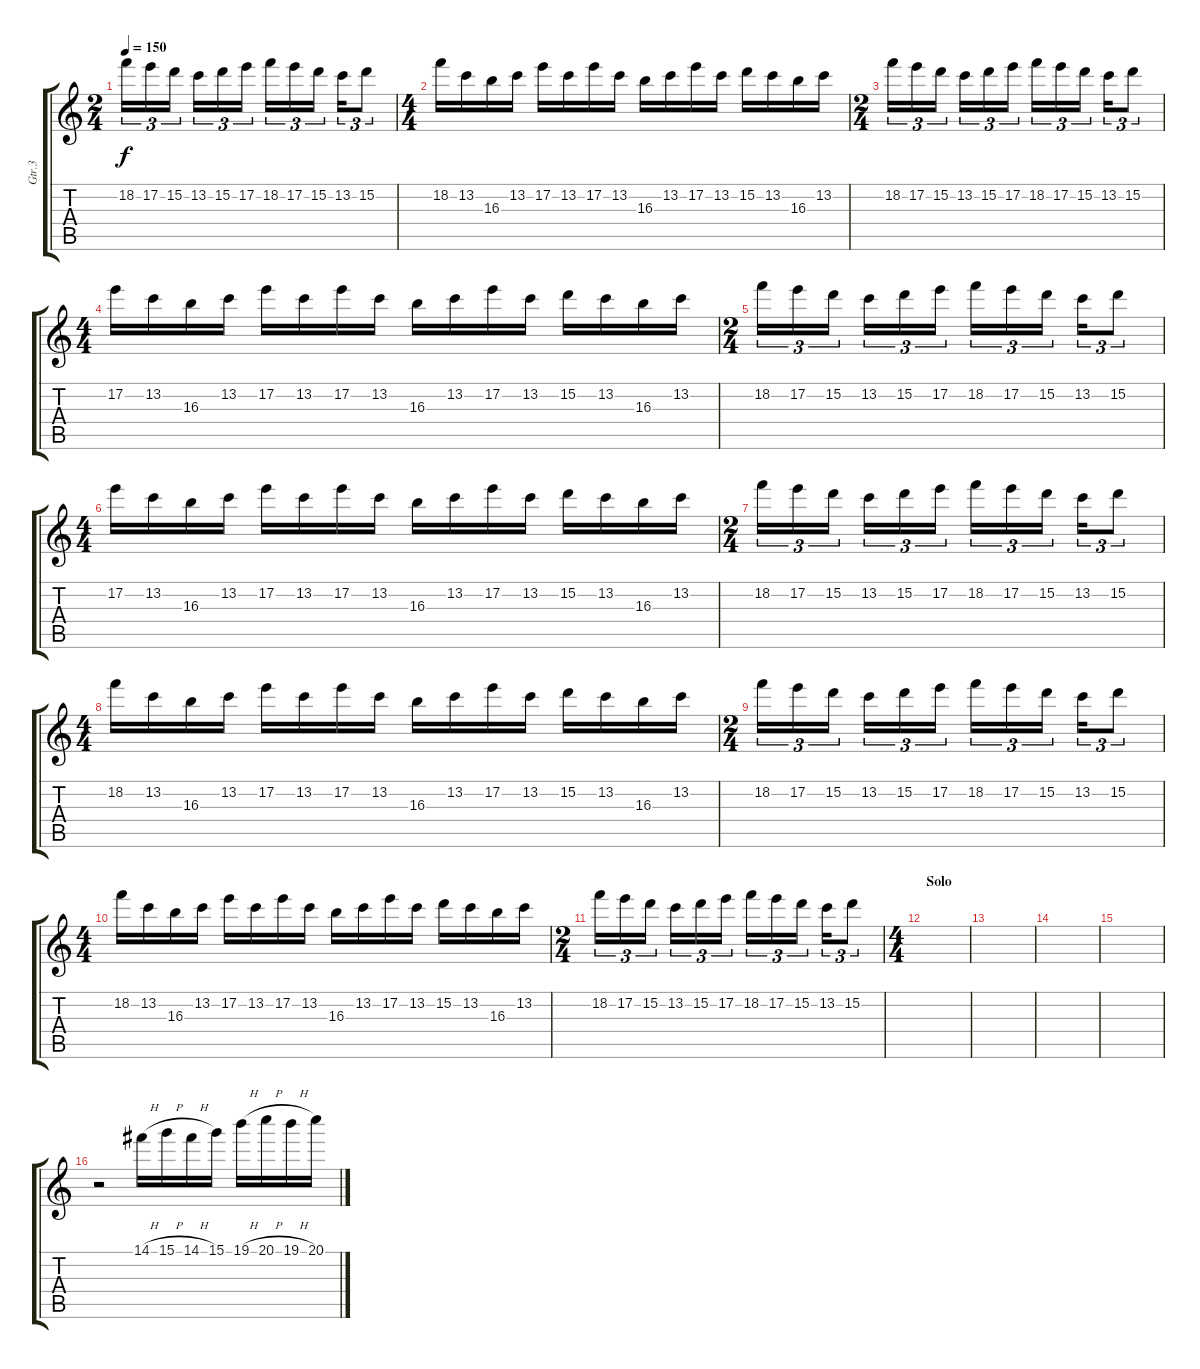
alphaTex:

\track ("Gtr.3" "Gtr.3") {instrument distortionguitar}
\staff {score tabs}
\tuning (E4 B3 G3 D3 A2 E2) {hide}
\ts (2 4)
\tempo 150
\clef g2
\ks c
18.2.16{tu (3 2) dy f} 17.2.16{tu (3 2)} 15.2.16{tu (3 2)} 13.2.16{tu (3 2)} 15.2.16{tu (3 2)} 17.2.16{tu (3 2)} 18.2.16{tu (3 2)} 17.2.16{tu (3 2)} 15.2.16{tu (3 2)} 13.2.16{tu (3 2)} 15.2.8{tu (3 2)} |
\ts (4 4)
18.2.16 13.2.16 16.3.16 13.2.16 17.2.16 13.2.16 17.2.16 13.2.16 16.3.16 13.2.16 17.2.16 13.2.16 15.2.16 13.2.16 16.3.16 13.2.16 |
\ts (2 4)
18.2.16{tu (3 2)} 17.2.16{tu (3 2)} 15.2.16{tu (3 2)} 13.2.16{tu (3 2)} 15.2.16{tu (3 2)} 17.2.16{tu (3 2)} 18.2.16{tu (3 2)} 17.2.16{tu (3 2)} 15.2.16{tu (3 2)} 13.2.16{tu (3 2)} 15.2.8{tu (3 2)} |
\ts (4 4)
17.2.16 13.2.16 16.3.16 13.2.16 17.2.16 13.2.16 17.2.16 13.2.16 16.3.16 13.2.16 17.2.16 13.2.16 15.2.16 13.2.16 16.3.16 13.2.16 |
\ts (2 4)
18.2.16{tu (3 2)} 17.2.16{tu (3 2)} 15.2.16{tu (3 2)} 13.2.16{tu (3 2)} 15.2.16{tu (3 2)} 17.2.16{tu (3 2)} 18.2.16{tu (3 2)} 17.2.16{tu (3 2)} 15.2.16{tu (3 2)} 13.2.16{tu (3 2)} 15.2.8{tu (3 2)} |
\ts (4 4)
17.2.16 13.2.16 16.3.16 13.2.16 17.2.16 13.2.16 17.2.16 13.2.16 16.3.16 13.2.16 17.2.16 13.2.16 15.2.16 13.2.16 16.3.16 13.2.16 |
\ts (2 4)
18.2.16{tu (3 2)} 17.2.16{tu (3 2)} 15.2.16{tu (3 2)} 13.2.16{tu (3 2)} 15.2.16{tu (3 2)} 17.2.16{tu (3 2)} 18.2.16{tu (3 2)} 17.2.16{tu (3 2)} 15.2.16{tu (3 2)} 13.2.16{tu (3 2)} 15.2.8{tu (3 2)} |
\ts (4 4)
18.2.16 13.2.16 16.3.16 13.2.16 17.2.16 13.2.16 17.2.16 13.2.16 16.3.16 13.2.16 17.2.16 13.2.16 15.2.16 13.2.16 16.3.16 13.2.16 |
\ts (2 4)
18.2.16{tu (3 2)} 17.2.16{tu (3 2)} 15.2.16{tu (3 2)} 13.2.16{tu (3 2)} 15.2.16{tu (3 2)} 17.2.16{tu (3 2)} 18.2.16{tu (3 2)} 17.2.16{tu (3 2)} 15.2.16{tu (3 2)} 13.2.16{tu (3 2)} 15.2.8{tu (3 2)} |
\ts (4 4)
18.2.16 13.2.16 16.3.16 13.2.16 17.2.16 13.2.16 17.2.16 13.2.16 16.3.16 13.2.16 17.2.16 13.2.16 15.2.16 13.2.16 16.3.16 13.2.16 |
\ts (2 4)
18.2.16{tu (3 2)} 17.2.16{tu (3 2)} 15.2.16{tu (3 2)} 13.2.16{tu (3 2)} 15.2.16{tu (3 2)} 17.2.16{tu (3 2)} 18.2.16{tu (3 2)} 17.2.16{tu (3 2)} 15.2.16{tu (3 2)} 13.2.16{tu (3 2)} 15.2.8{tu (3 2)} |
\ts (4 4)
\section ("" "Solo")
|
|
|
|
r.2 14.1{h}.16 15.1{h}.16 14.1{h}.16 15.1.16 19.1{h}.16 20.1{h}.16 19.1{h}.16 20.1.16
